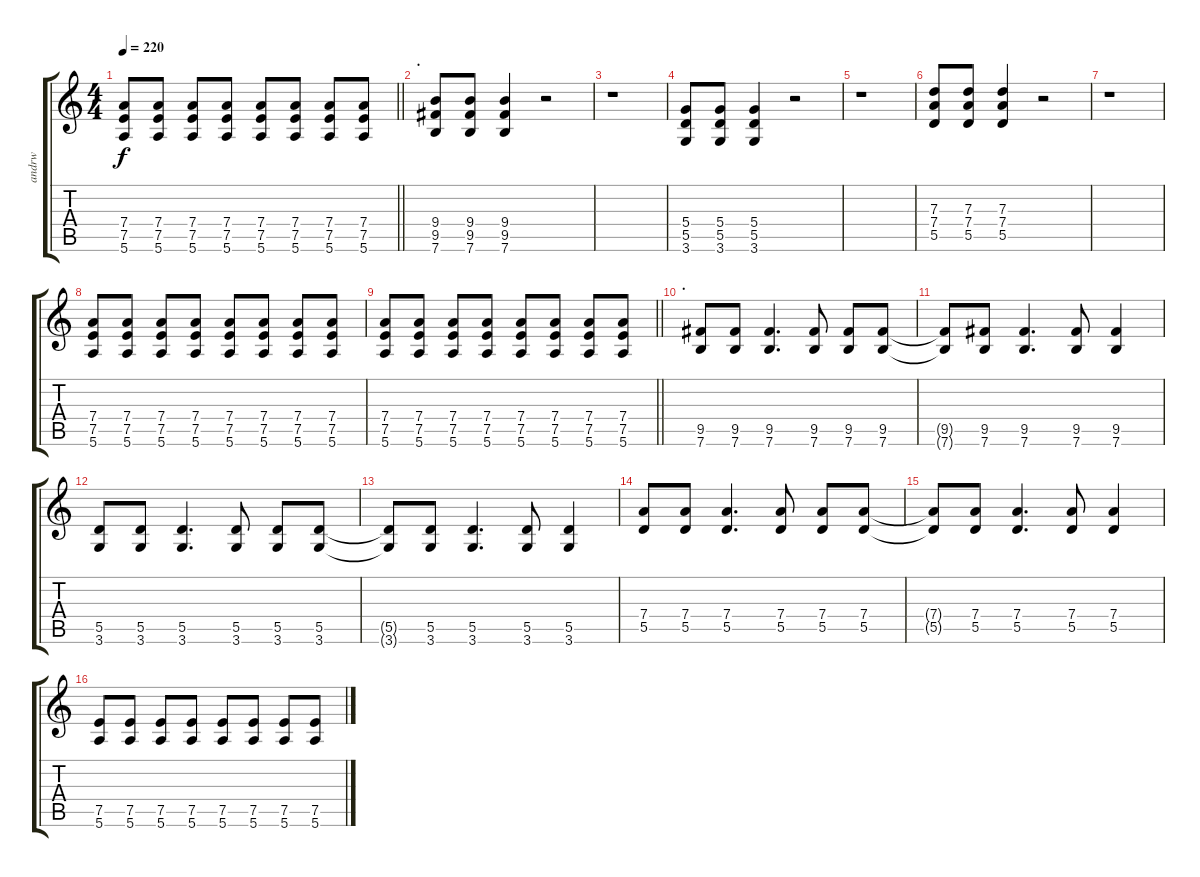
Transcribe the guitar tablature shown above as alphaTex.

\track ("andrw" "andrw") {instrument distortionguitar}
\staff {score tabs}
\tuning (E4 B3 G3 D3 A2 E2) {hide}
\ts (4 4)
\tempo 220
\clef g2
\barLineRight lightlight
\ks c
(7.4 7.5 5.6).8{dy f} (7.4 7.5 5.6).8 (7.4 7.5 5.6).8 (7.4 7.5 5.6).8 (7.4 7.5 5.6).8 (7.4 7.5 5.6).8 (7.4 7.5 5.6).8 (7.4 7.5 5.6).8 |
\section ("" ".")
(9.4 9.5 7.6).8 (9.4 9.5 7.6).8 (9.4 9.5 7.6).4 r.2 |
r.1 |
(5.4 5.5 3.6).8 (5.4 5.5 3.6).8 (5.4 5.5 3.6).4 r.2 |
r.1 |
(7.3 7.4 5.5).8 (7.3 7.4 5.5).8 (7.3 7.4 5.5).4 r.2 |
r.1 |
(7.4 7.5 5.6).8 (7.4 7.5 5.6).8 (7.4 7.5 5.6).8 (7.4 7.5 5.6).8 (7.4 7.5 5.6).8 (7.4 7.5 5.6).8 (7.4 7.5 5.6).8 (7.4 7.5 5.6).8 |
\barLineRight lightlight
(7.4 7.5 5.6).8 (7.4 7.5 5.6).8 (7.4 7.5 5.6).8 (7.4 7.5 5.6).8 (7.4 7.5 5.6).8 (7.4 7.5 5.6).8 (7.4 7.5 5.6).8 (7.4 7.5 5.6).8 |
\section ("" ".")
(9.5 7.6).8 (9.5 7.6).8 (9.5 7.6).4{d} (9.5 7.6).8 (9.5 7.6).8 (9.5 7.6).8 |
(9.5{t} 7.6{t}).8 (9.5 7.6).8 (9.5 7.6).4{d} (9.5 7.6).8 (9.5 7.6).4 |
(5.5 3.6).8 (5.5 3.6).8 (5.5 3.6).4{d} (5.5 3.6).8 (5.5 3.6).8 (5.5 3.6).8 |
(5.5{t} 3.6{t}).8 (5.5 3.6).8 (5.5 3.6).4{d} (5.5 3.6).8 (5.5 3.6).4 |
(7.4 5.5).8 (7.4 5.5).8 (7.4 5.5).4{d} (7.4 5.5).8 (7.4 5.5).8 (7.4 5.5).8 |
(7.4{t} 5.5{t}).8 (7.4 5.5).8 (7.4 5.5).4{d} (7.4 5.5).8 (7.4 5.5).4 |
(7.5 5.6).8 (7.5 5.6).8 (7.5 5.6).8 (7.5 5.6).8 (7.5 5.6).8 (7.5 5.6).8 (7.5 5.6).8 (7.5 5.6).8
